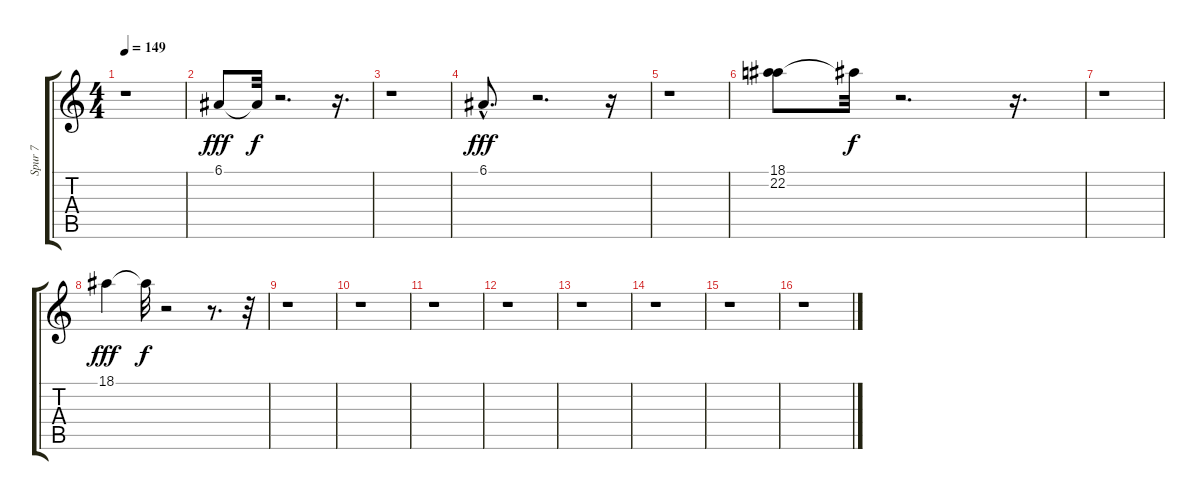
\track ("Spur 7" "Spur 7") {instrument orchestrahit}
\staff {score tabs}
\tuning (E4 B3 G3 D3 A2 E2) {hide}
\ts (4 4)
\tempo 149
\clef g2
\ks c
r.1{dy fff instrument orchestrahit} |
6.1.8 6.1{t}.32{dy f} r.2{d} r.16{d} |
r.1 |
6.1{hac}.8{d dy fff} r.2{d} r.16 |
r.1 |
(18.1 22.2).8 18.1{t}.32{dy f} r.2{d} r.16{d} |
r.1 |
18.1.4{dy fff} 18.1{t}.32{dy f} r.2 r.8{d} r.32 |
r.1 |
r.1 |
r.1 |
r.1 |
r.1 |
r.1 |
r.1 |
r.1
